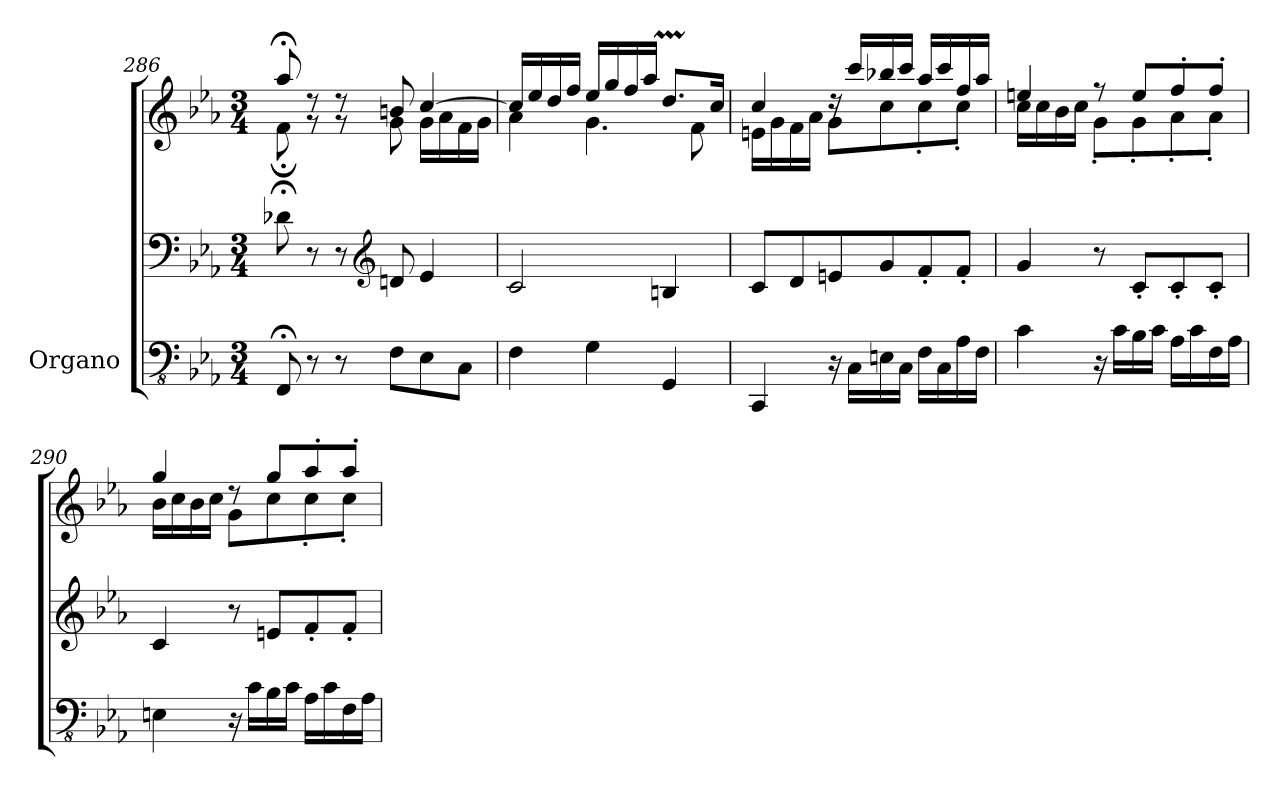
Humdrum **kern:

**kern	**kern	**kern	**text	**dynam
*part1	*part1	*part1	*part1	*part1
*staff3	*staff2	*staff1	*staff1	*staff1/2/3
*I"Organo	*	*	*	*
!!LO:LB:g=z
*clefFv4	*clefF4	*clefG2	*	*
*k[b-e-a-]	*k[b-e-a-]	*k[b-e-a-]	*	*
*M3/4	*M3/4	*M3/4	*	*
*MM10	*MM10	*MM10	*	*
=286	=286	=286	=286	=286
*	*	*^	*	*
!	!	!	!	!	!LO:DY:b=2
!	!	!	!	!	!LO:DY:n=1:b
8FFF;</	8d-X;<\	8aa-;</	8f;<\	.	other-dynamics other-dynamics
*	*	*MM27	*	*	*
8r	8r	8rg	8rdd	.	.
8r	8r	8rg	8rdd	.	.
*	*clefG2	*	*	*	*
*	*	*MM65	*	*	*
!	!	!	!	!	!LO:DY:n=2:b=3
!	!	!	!	!	!LO:DY:n=3:b=2
!	!	!	!	!	!LO:DY:n=4:b
8FF\L	8dn/	8bn/	8g\	.	other-dynamics other-dynamics other-dynamics
8EE-\	4e-/	[4cc/	16g\LL	.	.
.	.	.	16a-\	.	.
8CC\J	.	.	16f\	.	.
.	.	.	16g\JJ	.	.
=287	=287	=287	=287	=287	=287
4FF\	2c/	16cc/LL]	4a-\	.	.
.	.	16ee-/	.	.	.
.	.	16dd/	.	.	.
.	.	16ff/JJ	.	.	.
4GG\	.	16ee-/LL	4.g\	.	.
.	.	16gg/	.	.	.
.	.	16ff/	.	.	.
.	.	16aa-/JJ	.	.	.
4GGG/	4Bn/	8.ddmm/L	.	.	.
.	.	.	8f\	.	.
.	.	16cc/Jk	.	.	.
=288	=288	=288	=288	=288	=288
4CCC/	8c/L	4cc/	16en\LL	.	.
.	.	.	16g\	.	.
.	8d/	.	16f\	.	.
.	.	.	16a-\JJ	.	.
16r	8en/	16rdd	8g\L	.	.
16CC\LL	.	16ccc/LL	.	.	.
16EEn\	8g/	16bb-X/	8cc\	.	.
16CC\JJ	.	16ccc/JJ	.	.	.
16FF\LL	8f'/	16aa-/LL	8cc'\	.	.
16CC\	.	16ccc/	.	.	.
16AA-\	8f'/J	16ff/	8cc'\J	.	.
16FF\JJ	.	16aa-/JJ	.	.	.
=289	=289	=289	=289	=289	=289
4C\	4g/	4een/	16cc\LL	.	.
.	.	.	16cc\	.	.
.	.	.	16b-\	.	.
.	.	.	16cc\JJ	.	.
16r	8r	8r	8g'\L	.	.
16C\LL	.	.	.	.	.
16BB-\	8c'/L	8ee/L	8g'\	.	.
16C\JJ	.	.	.	.	.
16AA-\LL	8c'/	8ff'/	8a-'\	.	.
16C\	.	.	.	.	.
16FF\	8c'/J	8ff'/J	8a-'\J	.	.
16AA-\JJ	.	.	.	.	.
!!LO:LB:g=z	!!
=290	=290	=290	=290	=290	=290
4EEn\	4c/	4gg/	16b-\LL	.	.
.	.	.	16cc\	.	.
.	.	.	16b-\	.	.
.	.	.	16cc\JJ	.	.
!	!	!	!	!LO:LY:b	!
16r	8r	8rdd	8g\L	.	.
16C\LL	.	.	.	.	.
*	*	*MM60	*	*	*
16BB-\	8en/L	8gg/L	8cc\	.	.
16C\JJ	.	.	.	.	.
16AA-\LL	8f'/	8aa-'/	8cc'\	.	.
16C\	.	.	.	.	.
*	*	*MM56	*	*	*
16FF\	8f'/J	8aa-'/J	8cc'\J	.	.
16AA-\JJ	.	.	.	.	.
*	*	*v	*v	*	*
=	=	=	=	=
*-	*-	*-	*-	*-
